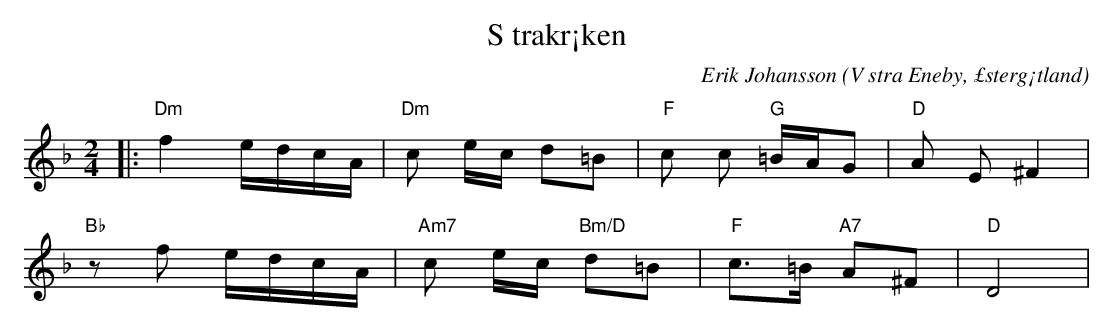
X:1
T:S trakr¡ken
C:Erik Johansson
O:V stra Eneby, £sterg¡tland
Q:80
M:2/4
L:1/8
K:Dm
|:"Dm"f2 e/d/c/A/ |"Dm"c e/c/ d=B| "F" c c "G" =B/A/G | "D" A E ^F2 |
"Bb" zf e/d/c/A/ |"Am7"c e/c/ "Bm/D"d=B| "F" c>=B  "A7" A^F | "D" D4 |
